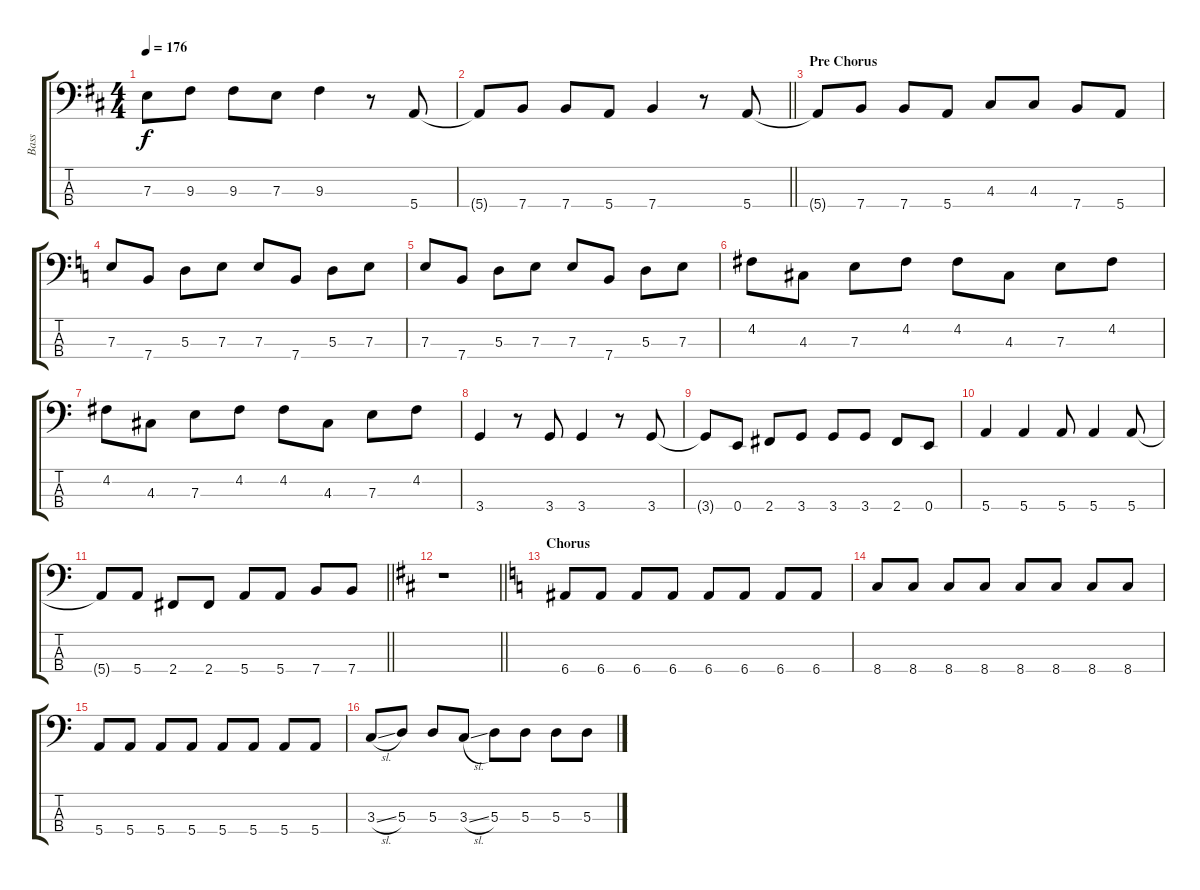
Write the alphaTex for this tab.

\track ("Bass" "Bass") {instrument electricbassfinger}
\staff {score tabs}
\tuning (G2 D2 A1 E1) {hide}
\ts (4 4)
\tempo 176
\clef f4
\ks d
7.3{t}.8{dy f} 9.3.8 9.3.8 7.3.8 9.3.4 r.8 5.4.8 |
\barLineRight lightlight
5.4{t}.8 7.4.8 7.4.8 5.4.8 7.4.4 r.8 5.4.8 |
\section ("" "Pre Chorus")
5.4{t}.8 7.4.8 7.4.8 5.4.8 4.3.8 4.3.8 7.4.8 5.4.8 |
\ks c
7.3.8 7.4.8 5.3.8 7.3.8 7.3.8 7.4.8 5.3.8 7.3.8 |
7.3.8 7.4.8 5.3.8 7.3.8 7.3.8 7.4.8 5.3.8 7.3.8 |
4.2.8 4.3.8 7.3.8 4.2.8 4.2.8 4.3.8 7.3.8 4.2.8 |
4.2.8 4.3.8 7.3.8 4.2.8 4.2.8 4.3.8 7.3.8 4.2.8 |
3.4.4 r.8 3.4.8 3.4.4 r.8 3.4.8 |
3.4{t}.8 0.4.8 2.4.8 3.4.8 3.4.8 3.4.8 2.4.8 0.4.8 |
5.4.4 5.4.4 5.4.8 5.4.4 5.4.8 |
\barLineRight lightlight
5.4{t}.8 5.4.8 2.4.8 2.4.8 5.4.8 5.4.8 7.4.8 7.4.8 |
\barLineRight lightlight
\ks d
r.1 |
\section ("" "Chorus")
\ks c
6.4.8 6.4.8 6.4.8 6.4.8 6.4.8 6.4.8 6.4.8 6.4.8 |
8.4.8 8.4.8 8.4.8 8.4.8 8.4.8 8.4.8 8.4.8 8.4.8 |
5.4.8 5.4.8 5.4.8 5.4.8 5.4.8 5.4.8 5.4.8 5.4.8 |
3.3{sl}.8 5.3.8 5.3.8 3.3{sl}.8 5.3.8 5.3.8 5.3.8 5.3.8
